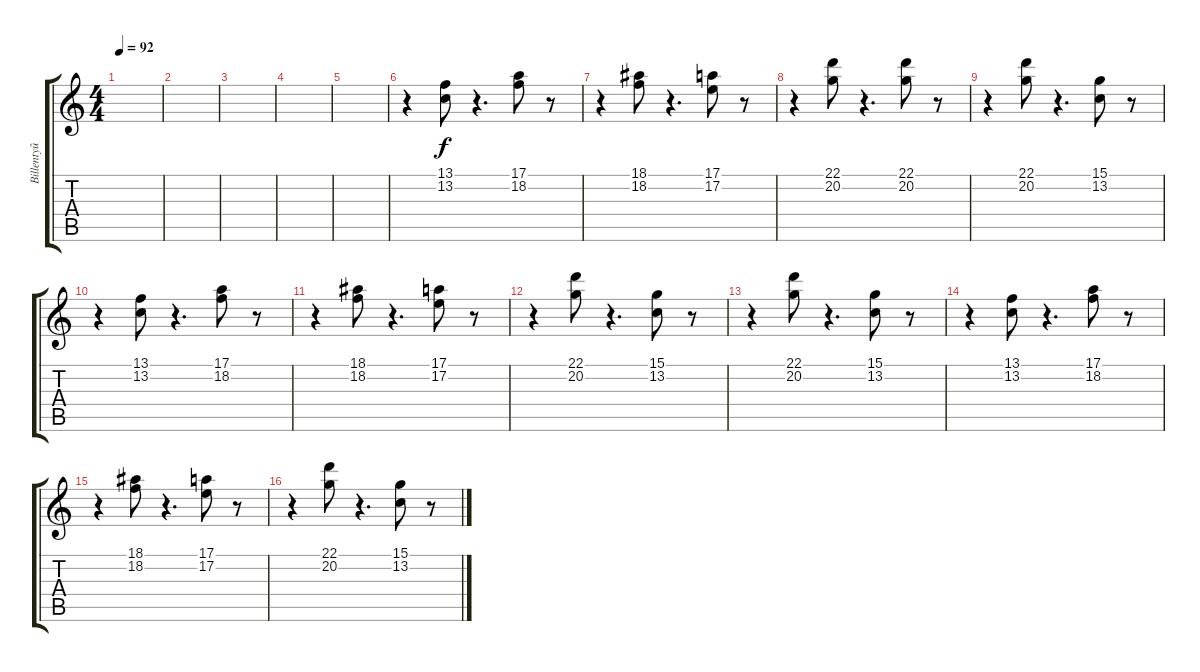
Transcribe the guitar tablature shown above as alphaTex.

\track ("Billentyû" "Billentyû") {instrument acousticgrandpiano}
\staff {score tabs}
\tuning (E4 B3 G3 D3 A2 E2) {hide}
\ts (4 4)
\tempo 92
\clef g2
\ks c
|
|
|
|
|
r.4 (13.1 13.2).8 r.4{d} (17.1 18.2).8 r.8 |
r.4 (18.1 18.2).8 r.4{d} (17.1 17.2).8 r.8 |
r.4 (22.1 20.2).8 r.4{d} (22.1 20.2).8 r.8 |
r.4 (22.1 20.2).8 r.4{d} (15.1 13.2).8 r.8 |
r.4 (13.1 13.2).8 r.4{d} (17.1 18.2).8 r.8 |
r.4 (18.1 18.2).8 r.4{d} (17.1 17.2).8 r.8 |
r.4 (22.1 20.2).8 r.4{d} (15.1 13.2).8 r.8 |
r.4 (22.1 20.2).8 r.4{d} (15.1 13.2).8 r.8 |
r.4 (13.1 13.2).8 r.4{d} (17.1 18.2).8 r.8 |
r.4 (18.1 18.2).8 r.4{d} (17.1 17.2).8 r.8 |
r.4 (22.1 20.2).8 r.4{d} (15.1 13.2).8 r.8
